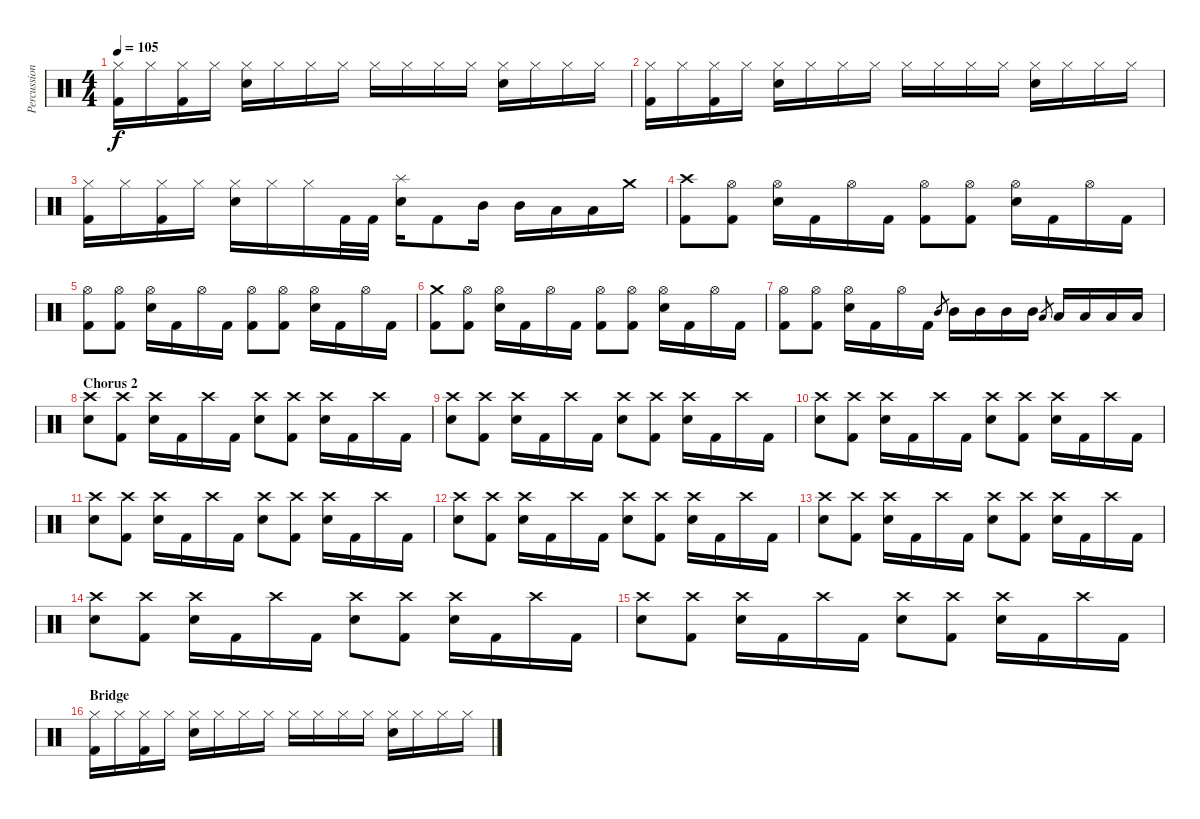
\track ("Percussion" "Percussion") {instrument percussion}
\staff {score}
\articulation defaults
\ts (4 4)
\tempo 105
\clef neutral
\ks c
("Hi-Hat (closed)" "Kick (hit) 2").16{dy f} "Hi-Hat (closed)".16 ("Hi-Hat (closed)" "Kick (hit) 2").16 "Hi-Hat (closed)".16 ("Hi-Hat (closed)" "Electric Snare (hit)").16 "Hi-Hat (closed)".16 "Hi-Hat (closed)".16 "Hi-Hat (closed)".16 "Hi-Hat (closed)".16 "Hi-Hat (closed)".16 "Hi-Hat (closed)".16 "Hi-Hat (closed)".16 ("Hi-Hat (closed)" "Electric Snare (hit)").16 "Hi-Hat (closed)".16 "Hi-Hat (closed)".16 "Hi-Hat (closed)".16 |
("Hi-Hat (closed)" "Kick (hit) 2").16 "Hi-Hat (closed)".16 ("Hi-Hat (closed)" "Kick (hit) 2").16 "Hi-Hat (closed)".16 ("Hi-Hat (closed)" "Electric Snare (hit)").16 "Hi-Hat (closed)".16 "Hi-Hat (closed)".16 "Hi-Hat (closed)".16 "Hi-Hat (closed)".16 "Hi-Hat (closed)".16 "Hi-Hat (closed)".16 "Hi-Hat (closed)".16 ("Hi-Hat (closed)" "Electric Snare (hit)").16 "Hi-Hat (closed)".16 "Hi-Hat (closed)".16 "Hi-Hat (closed)".16 |
("Hi-Hat (closed)" "Kick (hit) 2").16 "Hi-Hat (closed)".16 ("Hi-Hat (closed)" "Kick (hit) 2").16 "Hi-Hat (closed)".16 ("Hi-Hat (closed)" "Electric Snare (hit)").16 "Hi-Hat (closed)".16 "Hi-Hat (closed)".16 "Kick (hit) 2".32 "Kick (hit) 2".32 ("Splash (hit)" "Electric Snare (hit)").16 "Kick (hit) 2".8 "Mid Tom (hit)".16 "Mid Tom (hit)".16 "Low Tom (hit)".16 "Low Tom (hit)".16 "Crash medium (hit)".16 |
("Crash high (hit)" "Kick (hit) 2").8 ("Hi-Hat (open)" "Kick (hit) 2").8 ("Hi-Hat (open)" "Electric Snare (hit)").16 "Kick (hit) 2".16 "Hi-Hat (open)".16 "Kick (hit) 2".16 ("Hi-Hat (open)" "Kick (hit) 2").8 ("Hi-Hat (open)" "Kick (hit) 2").8 ("Hi-Hat (open)" "Electric Snare (hit)").16 "Kick (hit) 2".16 "Hi-Hat (open)".16 "Kick (hit) 2".16 |
("Hi-Hat (open)" "Kick (hit) 2").8 ("Hi-Hat (open)" "Kick (hit) 2").8 ("Hi-Hat (open)" "Electric Snare (hit)").16 "Kick (hit) 2".16 "Hi-Hat (open)".16 "Kick (hit) 2".16 ("Hi-Hat (open)" "Kick (hit) 2").8 ("Hi-Hat (open)" "Kick (hit) 2").8 ("Hi-Hat (open)" "Electric Snare (hit)").16 "Kick (hit) 2".16 "Hi-Hat (open)".16 "Kick (hit) 2".16 |
("Crash medium (hit)" "Kick (hit) 2").8 ("Hi-Hat (open)" "Kick (hit) 2").8 ("Hi-Hat (open)" "Electric Snare (hit)").16 "Kick (hit) 2".16 "Hi-Hat (open)".16 "Kick (hit) 2".16 ("Hi-Hat (open)" "Kick (hit) 2").8 ("Hi-Hat (open)" "Kick (hit) 2").8 ("Hi-Hat (open)" "Electric Snare (hit)").16 "Kick (hit) 2".16 "Hi-Hat (open)".16 "Kick (hit) 2".16 |
("Hi-Hat (open)" "Kick (hit) 2").8 ("Hi-Hat (open)" "Kick (hit) 2").8 ("Hi-Hat (open)" "Electric Snare (hit)").16 "Kick (hit) 2".16 "Hi-Hat (open)".16 "Kick (hit) 2".16 "Mid Tom (hit)".8{gr} "Mid Tom (hit)".16 "Mid Tom (hit)".16 "Mid Tom (hit)".16 "Mid Tom (hit)".16 "Low Tom (hit)".8{gr} "Low Tom (hit)".16 "Low Tom (hit)".16 "Low Tom (hit)".16 "Low Tom (hit)".16 |
\section ("" "Chorus 2")
("Crash high (hit)" "Electric Snare (hit)").8 ("Crash high (hit)" "Kick (hit) 2").8 ("Crash high (hit)" "Electric Snare (hit)").16 "Kick (hit) 2".16 "Crash high (hit)".16 "Kick (hit) 2".16 ("Crash high (hit)" "Electric Snare (hit)").8 ("Crash high (hit)" "Kick (hit) 2").8 ("Crash high (hit)" "Electric Snare (hit)").16 "Kick (hit) 2".16 "Crash high (hit)".16 "Kick (hit) 2".16 |
("Crash high (hit)" "Electric Snare (hit)").8 ("Crash high (hit)" "Kick (hit) 2").8 ("Crash high (hit)" "Electric Snare (hit)").16 "Kick (hit) 2".16 "Crash high (hit)".16 "Kick (hit) 2".16 ("Crash high (hit)" "Electric Snare (hit)").8 ("Crash high (hit)" "Kick (hit) 2").8 ("Crash high (hit)" "Electric Snare (hit)").16 "Kick (hit) 2".16 "Crash high (hit)".16 "Kick (hit) 2".16 |
("Crash high (hit)" "Electric Snare (hit)").8 ("Crash high (hit)" "Kick (hit) 2").8 ("Crash high (hit)" "Electric Snare (hit)").16 "Kick (hit) 2".16 "Crash high (hit)".16 "Kick (hit) 2".16 ("Crash high (hit)" "Electric Snare (hit)").8 ("Crash high (hit)" "Kick (hit) 2").8 ("Crash high (hit)" "Electric Snare (hit)").16 "Kick (hit) 2".16 "Crash high (hit)".16 "Kick (hit) 2".16 |
("Crash high (hit)" "Electric Snare (hit)").8 ("Crash high (hit)" "Kick (hit) 2").8 ("Crash high (hit)" "Electric Snare (hit)").16 "Kick (hit) 2".16 "Crash high (hit)".16 "Kick (hit) 2".16 ("Crash high (hit)" "Electric Snare (hit)").8 ("Crash high (hit)" "Kick (hit) 2").8 ("Crash high (hit)" "Electric Snare (hit)").16 "Kick (hit) 2".16 "Crash high (hit)".16 "Kick (hit) 2".16 |
("Crash high (hit)" "Electric Snare (hit)").8 ("Crash high (hit)" "Kick (hit) 2").8 ("Crash high (hit)" "Electric Snare (hit)").16 "Kick (hit) 2".16 "Crash high (hit)".16 "Kick (hit) 2".16 ("Crash high (hit)" "Electric Snare (hit)").8 ("Crash high (hit)" "Kick (hit) 2").8 ("Crash high (hit)" "Electric Snare (hit)").16 "Kick (hit) 2".16 "Crash high (hit)".16 "Kick (hit) 2".16 |
("Crash high (hit)" "Electric Snare (hit)").8 ("Crash high (hit)" "Kick (hit) 2").8 ("Crash high (hit)" "Electric Snare (hit)").16 "Kick (hit) 2".16 "Crash high (hit)".16 "Kick (hit) 2".16 ("Crash high (hit)" "Electric Snare (hit)").8 ("Crash high (hit)" "Kick (hit) 2").8 ("Crash high (hit)" "Electric Snare (hit)").16 "Kick (hit) 2".16 "Crash high (hit)".16 "Kick (hit) 2".16 |
("Crash high (hit)" "Electric Snare (hit)").8 ("Crash high (hit)" "Kick (hit) 2").8 ("Crash high (hit)" "Electric Snare (hit)").16 "Kick (hit) 2".16 "Crash high (hit)".16 "Kick (hit) 2".16 ("Crash high (hit)" "Electric Snare (hit)").8 ("Crash high (hit)" "Kick (hit) 2").8 ("Crash high (hit)" "Electric Snare (hit)").16 "Kick (hit) 2".16 "Crash high (hit)".16 "Kick (hit) 2".16 |
("Crash high (hit)" "Electric Snare (hit)").8 ("Crash high (hit)" "Kick (hit) 2").8 ("Crash high (hit)" "Electric Snare (hit)").16 "Kick (hit) 2".16 "Crash high (hit)".16 "Kick (hit) 2".16 ("Crash high (hit)" "Electric Snare (hit)").8 ("Crash high (hit)" "Kick (hit) 2").8 ("Crash high (hit)" "Electric Snare (hit)").16 "Kick (hit) 2".16 "Crash high (hit)".16 "Kick (hit) 2".16 |
\section ("" "Bridge")
("Hi-Hat (closed)" "Kick (hit) 2").16 "Hi-Hat (closed)".16 ("Hi-Hat (closed)" "Kick (hit) 2").16 "Hi-Hat (closed)".16 ("Hi-Hat (closed)" "Electric Snare (hit)").16 "Hi-Hat (closed)".16 "Hi-Hat (closed)".16 "Hi-Hat (closed)".16 "Hi-Hat (closed)".16 "Hi-Hat (closed)".16 "Hi-Hat (closed)".16 "Hi-Hat (closed)".16 ("Hi-Hat (closed)" "Electric Snare (hit)").16 "Hi-Hat (closed)".16 "Hi-Hat (closed)".16 "Hi-Hat (closed)".16
